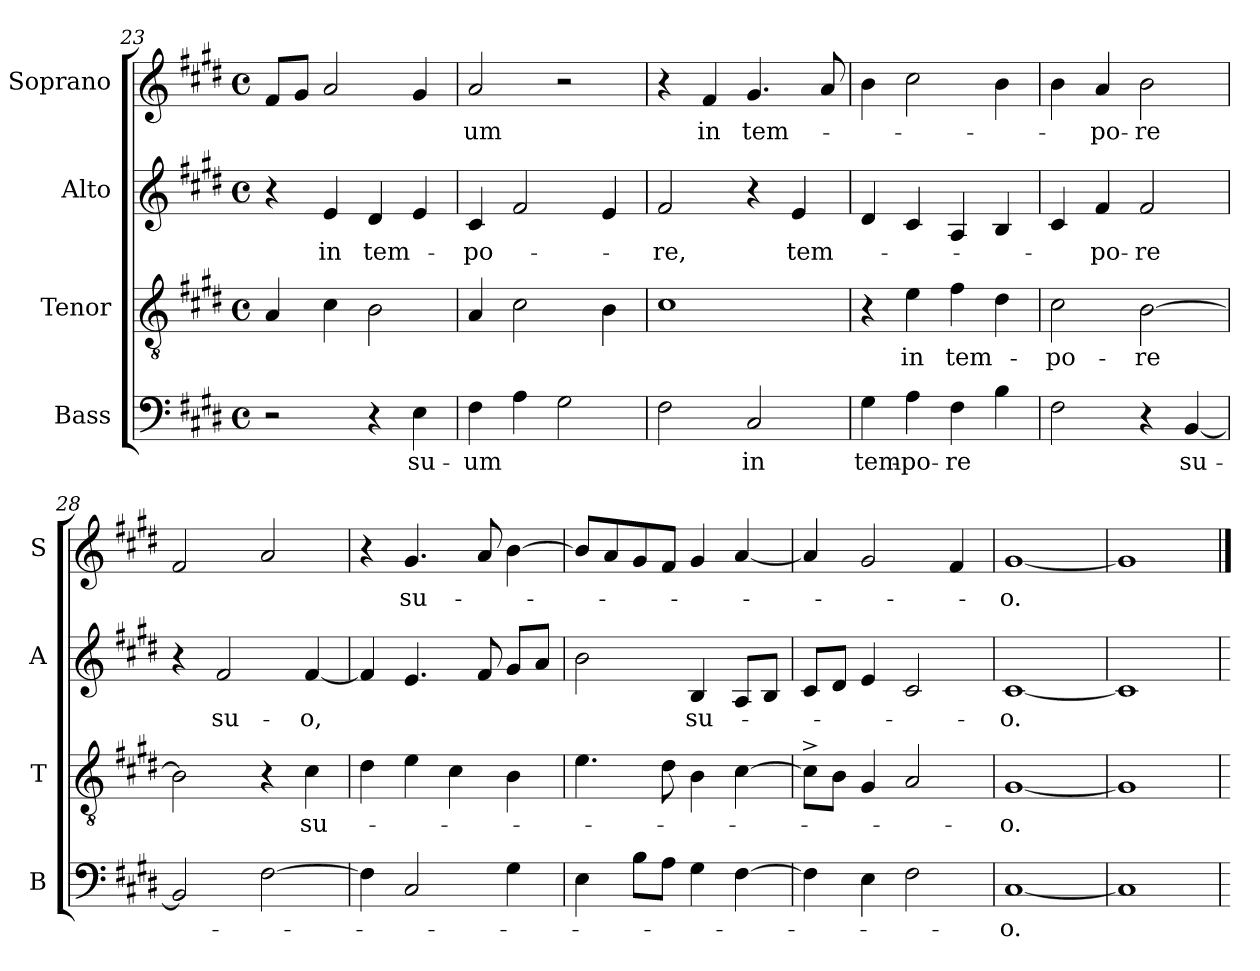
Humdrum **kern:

**kern	**text	**kern	**text	**kern	**text	**kern	**text
*part4	*part4	*part3	*part3	*part2	*part2	*part1	*part1
*staff4	*staff4	*staff3	*staff3	*staff2	*staff2	*staff1	*staff1
*I"Bass	*	*I"Tenor	*	*I"Alto	*	*I"Soprano	*
*I'B	*	*I'T	*	*I'A	*	*I'S	*
!!LO:LB:g=z
*clefF4	*	*clefGv2	*	*clefG2	*	*clefG2	*
*k[f#c#g#d#]	*	*k[f#c#g#d#]	*	*k[f#c#g#d#]	*	*k[f#c#g#d#]	*
*E:	*	*E:	*	*E:	*	*E:	*
*M4/4	*	*M4/4	*	*M4/4	*	*M4/4	*
*met(c)	*	*met(c)	*	*met(c)	*	*met(c)	*
=23	=23	=23	=23	=23	=23	=23	=23
2r	.	4A/	.	4r	.	8f#/L	.
.	.	.	.	.	.	8g#/J	.
!	!	!	!	!	!LO:LY:b:cj	!	!
.	.	4c#\	.	4e/	in	2a/	.
!	!	!	!	!	!LO:LY:b	!	!
4r	.	2B\	.	4d#/	tem-	.	.
!	!LO:LY:b:cj	!	!	!	!	!	!
4E\	-su-	.	.	4e/	.	4g#/	.
=24	=24	=24	=24	=24	=24	=24	=24
!	!LO:LY:b:cj	!	!	!	!LO:LY:b:cj	!	!LO:LY:b:cj
4F#\	-um	4A/	.	4c#/	-po-	2a/	-um
4A\	.	2c#\	.	2f#/	.	.	.
2G#\	.	.	.	.	.	2r	.
.	.	4B\	.	4e/	.	.	.
=25	=25	=25	=25	=25	=25	=25	=25
!	!	!	!	!	!LO:LY:b:cj	!	!
2F#\	.	1c#	.	2f#/	-re,	4r	.
!	!	!	!	!	!	!	!LO:LY:b:cj
.	.	.	.	.	.	4f#/	in
!	!LO:LY:b:cj	!	!	!	!	!	!LO:LY:b
2C#/	in	.	.	4r	.	4.g#/	tem-
!	!	!	!	!	!LO:LY:b:cj	!	!
.	.	.	.	4e/	tem-	.	.
.	.	.	.	.	.	8a/	.
=26	=26	=26	=26	=26	=26	=26	=26
!	!LO:LY:b:cj	!	!	!	!	!	!
4G#\	tem-	4r	.	4d#/	.	4b\	.
!	!LO:LY:b:cj	!	!LO:LY:b:cj	!	!	!	!
4A\	-po-	4e\	in	4c#/	.	2cc#\	.
!	!LO:LY:b:cj	!	!LO:LY:b:cj	!	!	!	!
4F#\	-re	4f#\	tem-	4A/	.	.	.
4B\	.	4d#\	.	4B/	.	4b\	.
=27	=27	=27	=27	=27	=27	=27	=27
!	!	!	!LO:LY:b:cj	!	!	!	!
2F#\	.	2c#\	-po-	4c#/	.	4b\	.
!	!	!	!	!	!LO:LY:b:cj	!	!LO:LY:b:cj
.	.	.	.	4f#/	-po-	4a/	-po-
!	!	!	!LO:LY:b:cj	!	!LO:LY:b:cj	!	!LO:LY:b:cj
4r	.	[<2B\	-re	2f#/	-re	2b\	-re
!	!LO:LY:b:cj	!	!	!	!	!	!
[>4BB/	su-	.	.	.	.	.	.
!!LO:LB:g=z
=28	=28	=28	=28	=28	=28	=28	=28
2BB/]	.	2B\]	.	4r	.	2f#/	.
!	!	!	!	!	!LO:LY:b:cj	!	!
.	.	.	.	2f#/	su-	.	.
[>2F#\	.	4r	.	.	.	2a/	.
!	!	!	!LO:LY:b:cj	!	!LO:LY:b:cj	!	!
.	.	4c#\	su-	[<4f#/	-o,	.	.
=29	=29	=29	=29	=29	=29	=29	=29
4F#\]	.	4d#\	.	4f#/]	.	4r	.
!	!	!	!	!	!	!	!LO:LY:b:cj
2C#/	.	4e\	.	4.e/	.	4.g#/	su-
.	.	4c#\	.	.	.	.	.
.	.	.	.	8f#/	.	8a/	.
4G#\	.	4B\	.	8g#/L	.	[>4b\	.
.	.	.	.	8a/J	.	.	.
=30	=30	=30	=30	=30	=30	=30	=30
4E\	.	4.e\	.	2b\	.	8b/L]	.
.	.	.	.	.	.	8a/	.
8B\L	.	.	.	.	.	8g#/	.
8A\J	.	8d#\	.	.	.	8f#/J	.
!	!	!	!	!	!LO:LY:b:cj	!	!
4G#\	.	4B\	.	4B/	su-	4g#/	.
[>4F#\	.	[>4c#\	.	8A/L	.	[<4a/	.
.	.	.	.	8B/J	.	.	.
=31	=31	=31	=31	=31	=31	=31	=31
4F#\]	.	8c#^<\L]	.	8c#/L	.	4a/]	.
.	.	8B\J	.	8d#/J	.	.	.
4E\	.	4G#/	.	4e/	.	2g#/	.
2F#\	.	2A/	.	2c#/	.	.	.
.	.	.	.	.	.	4f#/	.
=32	=32	=32	=32	=32	=32	=32	=32
!	!LO:LY:b:rj	!	!LO:LY:b:rj	!	!LO:LY:b:rj	!	!LO:LY:b:rj
[<1C#	-o.	[<1G#	-o.	[<1c#	-o.	[<1g#	-o.
=33	=33	=33	=33	=33	=33	=33	=33
1C#]	.	1G#]	.	1c#]	.	1g#]	.
=	==	=	==	=	==	==	==
*-	*-	*-	*-	*-	*-	*-	*-
